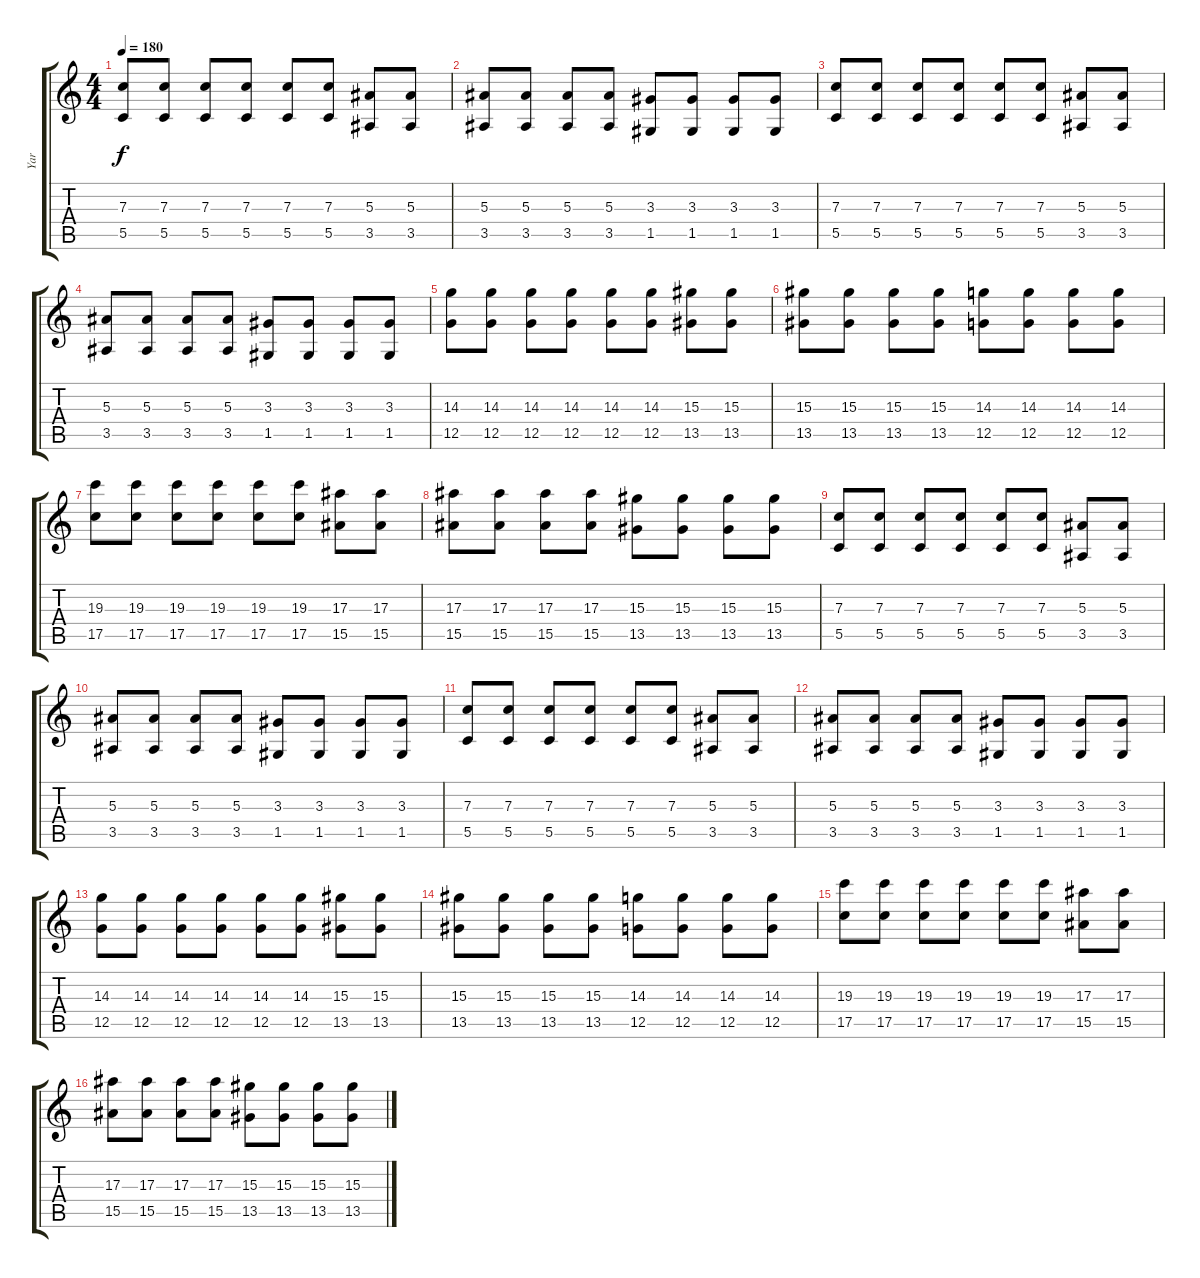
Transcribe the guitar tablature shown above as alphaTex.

\track ("Yar" "Yar") {instrument distortionguitar}
\staff {score tabs}
\tuning (D4 A3 F3 C3 G2 C2) {hide}
\ts (4 4)
\tempo 180
\clef g2
\ks c
(7.3 5.5).8{dy f} (7.3 5.5).8 (7.3 5.5).8 (7.3 5.5).8 (7.3 5.5).8 (7.3 5.5).8 (5.3 3.5).8 (5.3 3.5).8 |
(5.3 3.5).8 (5.3 3.5).8 (5.3 3.5).8 (5.3 3.5).8 (3.3 1.5).8 (3.3 1.5).8 (3.3 1.5).8 (3.3 1.5).8 |
(7.3 5.5).8 (7.3 5.5).8 (7.3 5.5).8 (7.3 5.5).8 (7.3 5.5).8 (7.3 5.5).8 (5.3 3.5).8 (5.3 3.5).8 |
(5.3 3.5).8 (5.3 3.5).8 (5.3 3.5).8 (5.3 3.5).8 (3.3 1.5).8 (3.3 1.5).8 (3.3 1.5).8 (3.3 1.5).8 |
(14.3 12.5).8 (14.3 12.5).8 (14.3 12.5).8 (14.3 12.5).8 (14.3 12.5).8 (14.3 12.5).8 (15.3 13.5).8 (15.3 13.5).8 |
(15.3 13.5).8 (15.3 13.5).8 (15.3 13.5).8 (15.3 13.5).8 (14.3 12.5).8 (14.3 12.5).8 (14.3 12.5).8 (14.3 12.5).8 |
(19.3 17.5).8 (19.3 17.5).8 (19.3 17.5).8 (19.3 17.5).8 (19.3 17.5).8 (19.3 17.5).8 (17.3 15.5).8 (17.3 15.5).8 |
(17.3 15.5).8 (17.3 15.5).8 (17.3 15.5).8 (17.3 15.5).8 (15.3 13.5).8 (15.3 13.5).8 (15.3 13.5).8 (15.3 13.5).8 |
(7.3 5.5).8 (7.3 5.5).8 (7.3 5.5).8 (7.3 5.5).8 (7.3 5.5).8 (7.3 5.5).8 (5.3 3.5).8 (5.3 3.5).8 |
(5.3 3.5).8 (5.3 3.5).8 (5.3 3.5).8 (5.3 3.5).8 (3.3 1.5).8 (3.3 1.5).8 (3.3 1.5).8 (3.3 1.5).8 |
(7.3 5.5).8 (7.3 5.5).8 (7.3 5.5).8 (7.3 5.5).8 (7.3 5.5).8 (7.3 5.5).8 (5.3 3.5).8 (5.3 3.5).8 |
(5.3 3.5).8 (5.3 3.5).8 (5.3 3.5).8 (5.3 3.5).8 (3.3 1.5).8 (3.3 1.5).8 (3.3 1.5).8 (3.3 1.5).8 |
(14.3 12.5).8 (14.3 12.5).8 (14.3 12.5).8 (14.3 12.5).8 (14.3 12.5).8 (14.3 12.5).8 (15.3 13.5).8 (15.3 13.5).8 |
(15.3 13.5).8 (15.3 13.5).8 (15.3 13.5).8 (15.3 13.5).8 (14.3 12.5).8 (14.3 12.5).8 (14.3 12.5).8 (14.3 12.5).8 |
(19.3 17.5).8 (19.3 17.5).8 (19.3 17.5).8 (19.3 17.5).8 (19.3 17.5).8 (19.3 17.5).8 (17.3 15.5).8 (17.3 15.5).8 |
(17.3 15.5).8 (17.3 15.5).8 (17.3 15.5).8 (17.3 15.5).8 (15.3 13.5).8 (15.3 13.5).8 (15.3 13.5).8 (15.3 13.5).8
